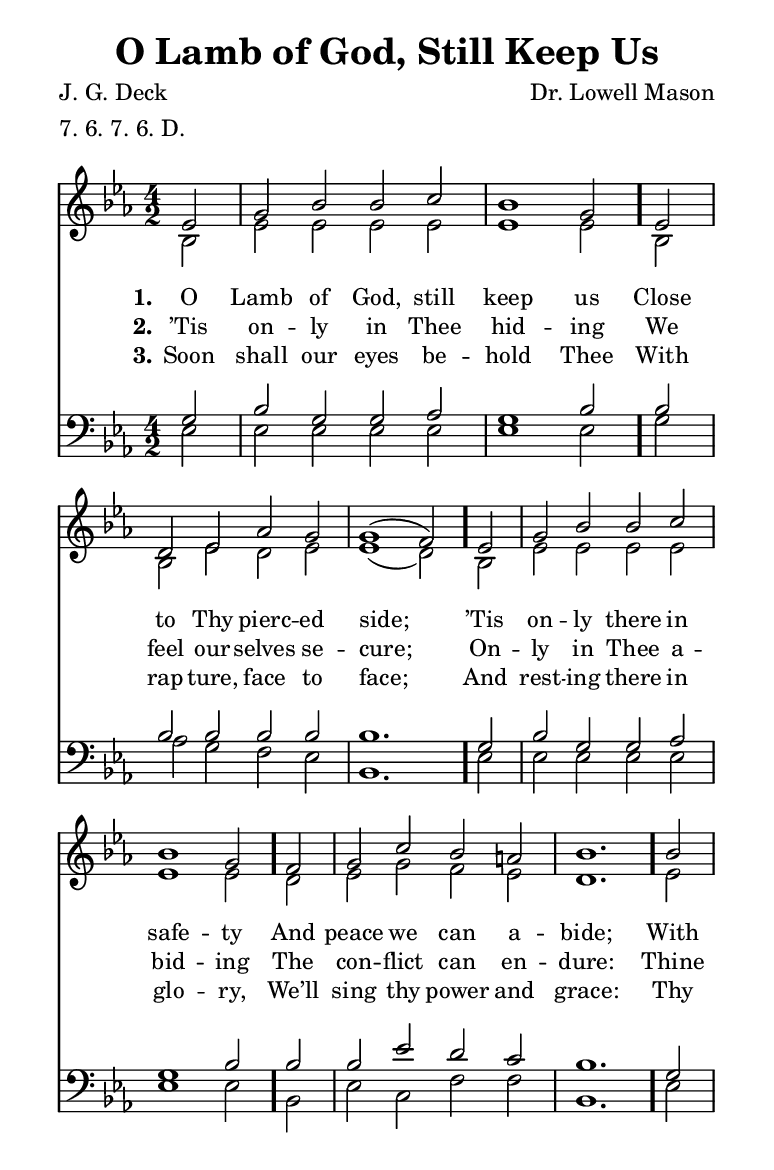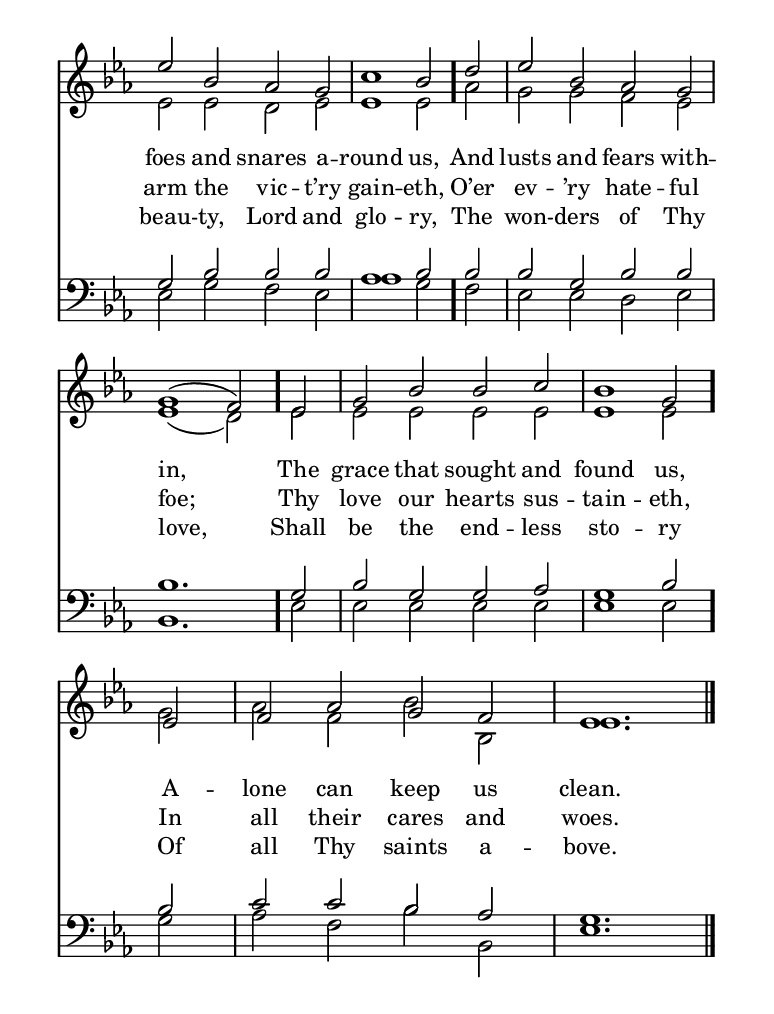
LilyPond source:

\include "common/global.ily"
\paper {
  \include "common/paper.ily"
}

\header{
  hymnnumber = "183"
  title = "O Lamb of God, Still Keep Us"
  tunename = "Missionary"
  meter = "7. 6. 7. 6. D."
  poet = "J. G. Deck"
  composer = "Dr. Lowell Mason"
  %copyright = ""
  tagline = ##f
}

global = {
  \include "common/overrides.ily"
  \override Staff.TimeSignature.style = #'()
  \time 4/2
  \override Score.MetronomeMark.transparent = ##t % hide all fermata changes too
  \tempo 2=90
  \key ees \major
  \partial 2
  \autoBeamOff
}

notesSoprano = {
\global
\relative c' {

  ees2 | g bes bes c | bes1 g2
  ees2 | d ees aes g | g1( f2)
  ees2 | g bes bes c | bes1 g2
  f2 | g c bes a | bes1.
  bes2 | ees bes aes g | c1 bes2
  d2 | ees bes aes g | g1( f2)
  ees2 | g bes bes c | bes1 g2
  ees2 | f aes g f | ees1.

  \bar "|."

}
}

notesAlto = {
\global
\relative e' {

  bes2 | ees ees ees ees | ees1 ees2
  bes2 | bes ees d ees | ees1( d2)
  bes2 | ees ees ees ees | ees1 ees2
  d2 | ees g f ees | d1.
  ees2 | ees ees d ees | ees1 ees2
  aes2 | g g f ees | ees1( d2)
  ees2 | ees ees ees ees | ees1 ees2
  g2 | aes f bes bes, | ees1.

}
}

notesTenor = {
\global
\relative a {

  g2 | bes g g aes | g1 bes2
  bes2 | bes bes bes bes | bes1.
  g2 | bes g g aes | g1 bes2
  bes2 | bes ees d c | bes1.
  g2 | g bes bes bes | aes1 bes2
  bes2 | bes g bes bes | bes1.
  g2 | bes g g aes | g1 bes2
  bes2 | c c bes aes | g1.

}
}

notesBass = {
\global
\relative f {

  ees2 | ees ees ees ees | ees1 ees2
  g2 | aes g f ees | bes1.
  ees2 | ees ees ees ees | ees1 ees2
  bes2 | ees c f f | bes,1.
  ees2 | ees g f ees | aes1 g2
  f2 | ees ees d ees | bes1.
  ees2 | ees ees ees ees | ees1 ees2
  g2 | aes f bes bes, | ees1.

}
}

wordsA = \lyricmode {
\set stanza = "1."

O Lamb of God, still keep us \bar "."
Close to Thy pierc -- ed side; \bar "."
’Tis on -- ly there in safe -- ty \bar "."
And peace we can a -- bide; \bar "."
With foes and snares a -- round us, \bar "."
And lusts and fears with -- in, \bar "."
The grace that sought and found us, \bar "."
A -- lone can keep us clean. \bar "."

}

wordsB = \lyricmode {
\set stanza = "2."

’Tis on -- ly in Thee hid -- ing
We feel our -- selves se -- cure;
On -- ly in Thee a -- bid -- ing
The con -- flict can en -- dure:
Thine arm the vic -- t’ry gain -- eth,
O’er ev -- ’ry hate -- ful foe;
Thy love our hearts sus -- tain -- eth,
In all their cares and woes.

}

wordsC = \lyricmode {
\set stanza = "3."

Soon shall our eyes be -- hold Thee
With rap -- ture, face to face;
And rest -- ing there in glo -- ry,
We’ll sing thy power and grace:
Thy beau -- ty, Lord and glo -- ry,
The won -- ders of Thy love,
Shall be the end -- less sto -- ry
Of all Thy saints a -- bove.

}

\score {
  \context ChoirStaff <<
    \context Staff = upper <<
      \set ChoirStaff.systemStartDelimiter = #'SystemStartBar
      \context Voice  = sopranos { \voiceOne << \notesSoprano >> }
      \context Voice  = altos { \voiceTwo << \notesAlto >> }
      \context Lyrics = one   \lyricsto sopranos \wordsA
      \context Lyrics = two   \lyricsto sopranos \wordsB
      \context Lyrics = three \lyricsto sopranos \wordsC
    >>
    \context Staff = men <<
      \clef bass
      \context Voice  = tenors { \voiceOne << \notesTenor >> }
      \context Voice  = basses { \voiceTwo << \notesBass >> }
    >>
  >>
  \layout {
    \include "common/layout.ily"
  }
  \midi{
    \include "common/midi.ily"
  }
}

\version "2.18.2"  % necessary for upgrading to future LilyPond versions.

% vi:set et ts=2 sw=2 ai nocindent syntax=lilypond:
